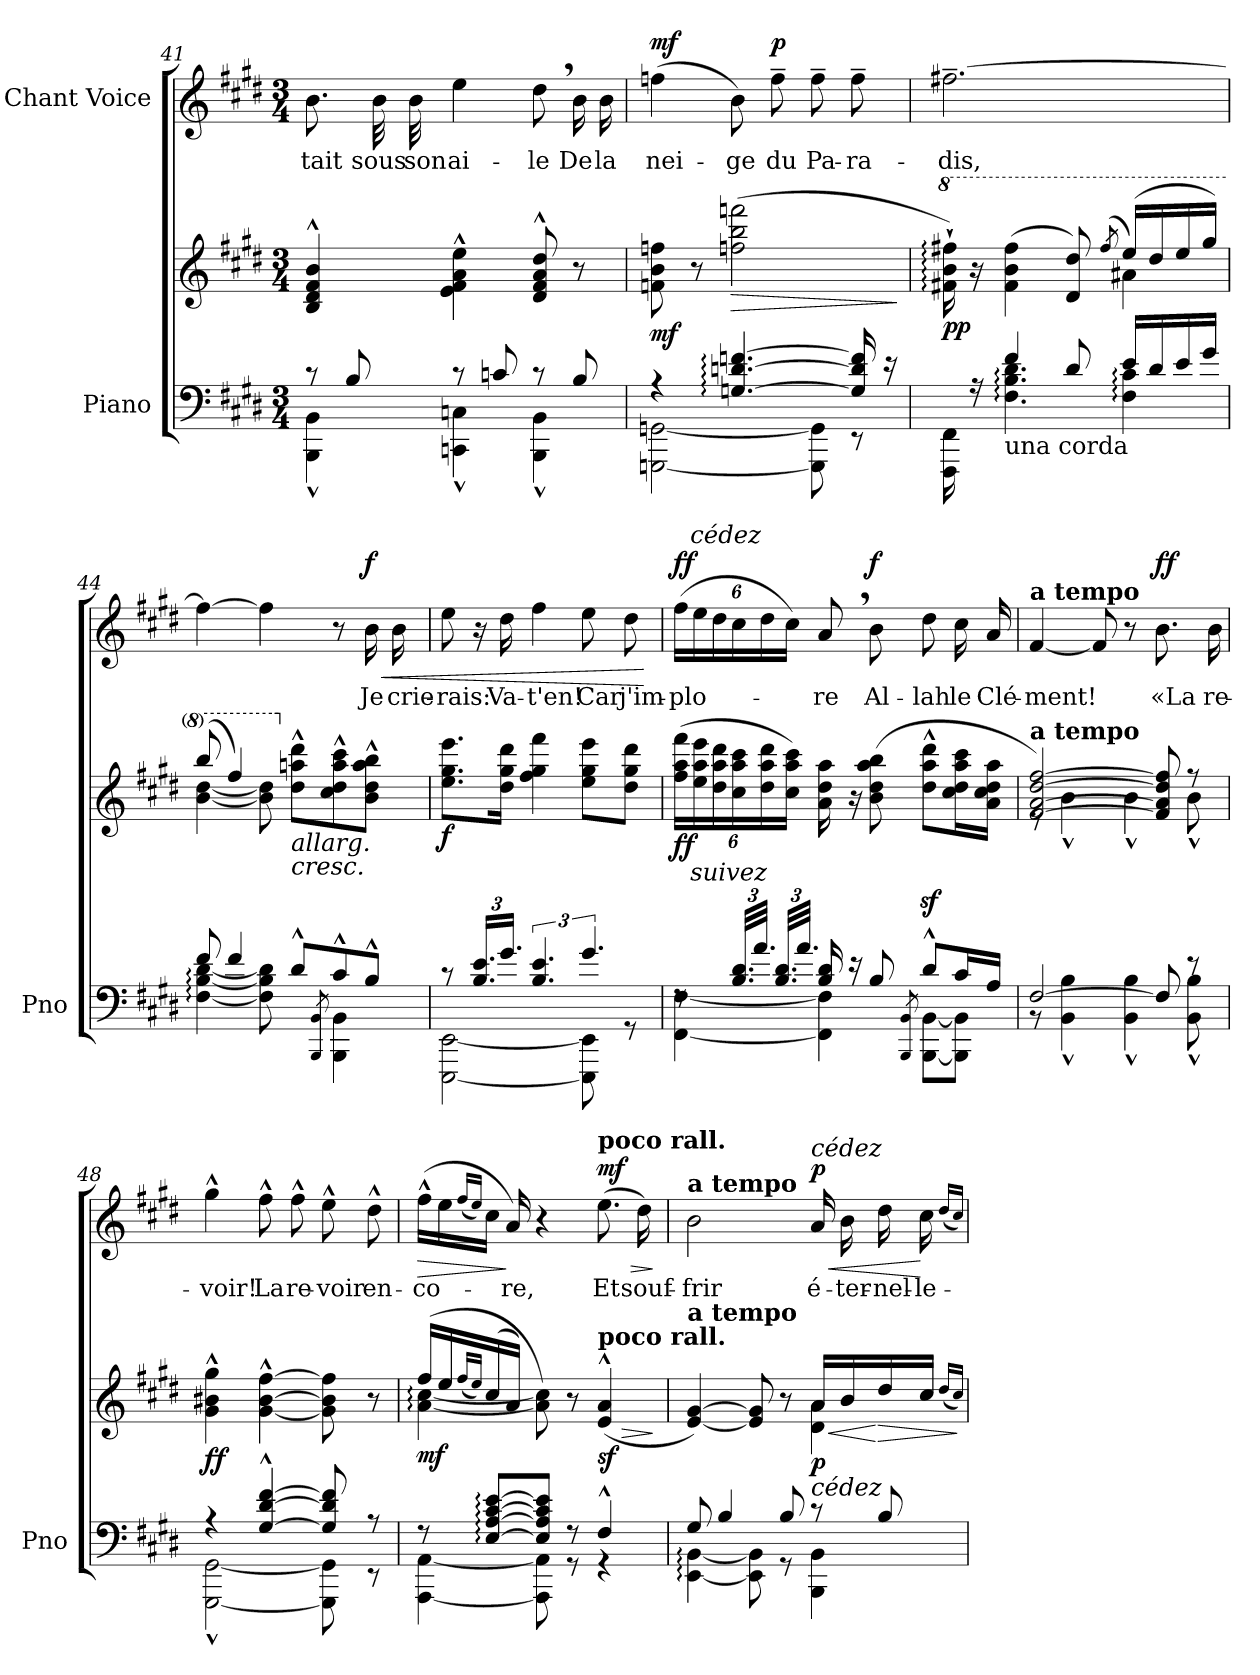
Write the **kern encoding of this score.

**kern	**kern	**dynam	**kern	**text	**dynam
*part2	*part2	*part2	*part1	*part1	*part1
*staff3	*staff2	*staff2/3	*staff1	*staff1	*staff1
*I"Piano	*	*	*I"Chant Voice	*	*
*I'Pno	*	*	*	*	*
*clefF4	*clefG2	*	*clefG2	*	*
*k[f#c#g#d#]	*k[f#c#g#d#]	*	*k[f#c#g#d#]	*	*
*M3/4	*M3/4	*	*M3/4	*	*
=41	=41	=41	=41	=41	=41
*^	*	*	*	*	*
!	!	!	!	!	!LO:LY:b	!
8r	4BBB\^^ 4BB\^^	4B/^^ 4d#/^^ 4f#/^^ 4b/^^	.	8.b\	-tait	.
8B/	.	.	.	.	.	.
!	!	!	!	!	!LO:LY:b	!
.	.	.	.	32b\	sous	.
!	!	!	!	!	!LO:LY:b	!
.	.	.	.	32b\	son	.
!	!	!	!	!	!LO:LY:b	!
8r	4CCn\^^ 4Cn\^^	4e\^^ 4f#\^^ 4a\^^ 4ee\^^	.	4ee\	ai-	.
8cn/	.	.	.	.	.	.
!	!	!	!	!	!LO:LY:b	!
8r	4BBB\^^ 4BB\^^	8d#/^^ 8f#/^^ 8a/^^ 8dd#/^^	.	8dd#,\	-le	.
!	!	!	!	!	!LO:LY:b	!
8B/	.	8r	.	16b\	De	.
!	!	!	!	!	!LO:LY:b	!
.	.	.	.	16b\	la	.
!!LO:LB:g=z
=42	=42	=42	=42	=42	=42	=42
!	!	!	!LO:DY:b	!	!LO:LY:b	!LO:DY:a
4r	[2GGGn\ [2GGn\	8fn\ 8b\ 8ffn\	mf	(>4ffn\	nei-	mf
.	.	8r	.	.	.	.
!	!	!	!LO:HP:b	!	!LO:LY:b	!
[4.Gn/: [4.dn/: [4.fn/:	.	(>2ffn\ 2bb\ 2fffn\	>	8b\)	-ge	.
!	!	!	!	!	!LO:LY:b	!LO:DY:a
.	.	.	.	8ff~\	du	p
!	!	!	!	!	!LO:LY:b	!
.	8GGG\] 8GG\]	.	.	8ff~\	Pa-	.
!	!	!	!	!	!LO:LY:b	!
16G/] 16d/] 16f/]	8r	.	.	8ff~\	-ra-	.
16r	.	.	.	.	.	.
*v	*v	*	*	*	*	*
.	.	]	.	.	.
=43	=43	=43	=43	=43	=43
*^	*	*	*	*	*
*	*	*8va	*	*	*	*
*	*	*^	*	*	*	*
!	!	!	!	!LO:DY:b	!	!LO:LY:b	!
8ryy	16FFF#\ 16FF#\	16ff#X\:` 16bb\:` 16fff#X\:`)	2rcyy	pp	[2.ff#X~\	-dis,	.
.	16rA	16r	.	.	.	.	.
!LO:TX:b:t=una corda	!	!	!	!	!	!	!
4f#/	4.F#\: 4.B\: 4.d#\:	(>4ff#\ 4bb\ 4fff#\	.	.	.	.	.
8d#/	.	8dd#/ 8ddd#/)	.	.	.	.	.
.	.	(>8qfff#/	.	.	.	.	.
16e/LL	4F#\: 4c#\:	(>16eee/LL)	4aa#X\	.	.	.	.
16d#/	.	16ddd#/	.	.	.	.	.
16e/	.	16eee/	.	.	.	.	.
16g#/JJ	.	16ggg#/JJ)	.	.	.	.	.
=44	=44	=44	=44	=44	=44	=44	=44
*	*	*	*	*	*^	*	*
8f#/	[4F#\: [4B\: [4d#\:	(>8bbb/	[4bb\ [4ddd#\	.	4ff#\_	4.ryy	.	.
4f#/	.	4fff#/)	.	.	.	.	.	.
.	8F#\] 8B\] 8d#\]	.	8bb\] 8ddd#\]	.	4ff#\]	.	.	.
*	*	*X8va	*	*	*	*	*	*
*	*	*	*	*	*MM45	*	*	*
!	!	!LO:TX:b:i:t=allarg.	!	!	!	!	!	!
!	!	!LO:TX:b:i:t=cresc.	!	!	!	!	!	!
8d#^^/L	8ryy	8dd#\^^ 8aan\^^ 8ddd#\^^L	8ryy	.	.	4.ryy	.	.
.	8qBBB/ 8qBB/	.	.	.	.	.	.	.
8c#^^/	4BBB\ 4BB\	8cc#\^^ 8dd#\^^ 8aa\^^ 8ccc#\^^	4ryy	.	8r	.	.	.
!	!	!	!	!	!	!	!LO:LY:b	!LO:HP:b
!	!	!	!	!	!	!	!	!LO:DY:n=1:a
8B^^/J	.	8b\^^ 8dd#\^^ 8aa\^^ 8bb\^^J	.	.	16b\	.	Je	< f
!	!	!	!	!	!	!	!LO:LY:b	!
.	.	.	.	.	16b\	.	crie-	.
*	*	*v	*v	*	*	*	*	*
!!LO:LB:g=z
=45	=45	=45	=45	=45	=45	=45	=45
!	!	!	!LO:DY:b	!	!	!LO:LY:b	!
*	*	*	*	*v	*v	*	*
8r	[2EEE\ [2EE\	8.ee\ 8.gg#\ 8.eee\L	f	8ee\	-rais:	.
24.B/ 24.e/L	.	.	.	16r	.	.
!	!	!	!	!	!LO:LY:b	!
24.g#/J	.	16dd#\ 16gg#\ 16ddd#\Jk	.	16dd#\	Va-	.
!	!	!	!	!	!LO:LY:b	!
6.B/ 6.e/	.	4ff#\ 4gg#\ 4fff#\	.	4ff#\	-t'en!	.
!	!	!	!	!	!LO:LY:b	!
6.g#/	8EEE\] 8EE\]	8ee\ 8gg#\ 8eee\L	.	8ee\	Car	.
!	!	!	!	!	!LO:LY:b	!
.	8r	8dd#\ 8gg#\ 8ddd#\J	.	8dd#\	j'im-	.
*v	*v	*	*	*	*	*
.	.	.	.	.	[
=46	=46	=46	=46	=46	=46
*^	*	*	*	*	*
*	*	*Xbrackettup	*	*Xbrackettup	*	*
!	!	!	!LO:DY:b	!	!LO:LY:b	!LO:DY:a
8rF	[4FF#\ [4F#\	(>24ff#\ 24aa\ 24fff#\LL	ff	(>24ff#\LL	-plo-	ff
*	*	*	*	*MM47	*	*
!	!	!	!	!LO:TX:a:i:t=cédez	!	!
!	!	!LO:TX:b:i:t=suivez	!	!	!	!
.	.	24ee\ 24aa\ 24eee\	.	24ee\	.	.
.	.	24dd#\ 24aa\ 24ddd#\	.	24dd#\	.	.
48.B/ 48.d#/LL	.	24cc#\ 24aa\ 24ccc#\	.	24cc#\	.	.
48.a/JJ	.	.	.	.	.	.
*	*	*	*	*MM45	*	*
.	.	24dd#\ 24aa\ 24ddd#\	.	24dd#\	.	.
48.B/ 48.d#/LL	.	.	.	.	.	.
.	.	24cc#\ 24aa\ 24ccc#\JJ)	.	24cc#\JJ)	.	.
48.a/JJ	.	.	.	.	.	.
!	!	!	!	!	!LO:LY:b	!
16B/ 16d#/	4FF#\] 4F#\]	16a\ 16dd#\ 16aa\	.	8a,/	-re	.
16r	.	16r	.	.	.	.
*	*	*	*	*MM43	*	*
!	!	!	!	!	!LO:LY:b	!LO:DY:a
8B/	.	(>8b\ 8dd#\ 8aa\ 8bb\	.	8b\	Al-	f
.	8qBBB/ 8qBB/	.	.	.	.	.
!	!	!	!	!	!LO:LY:b	!
8d#^^/L	[8BBB\ [8BB\L	8dd#\z<^^ 8aa\z<^^ 8ddd#\z<^^L	.	8dd#\	-lah	.
!	!	!	!	!	!LO:LY:b	!
16c#/L	8BBB\] 8BB\]J	16cc#\ 16dd#\ 16aa\ 16ccc#\L	.	16cc#\	le	.
!	!	!	!	!	!LO:LY:b	!
16A/JJ	.	16a\ 16cc#\ 16dd#\ 16aa\JJ	.	16a/	Clé-	.
=47	=47	=47	=47	=47	=47	=47
*	*	*^	*	*	*	*
!	!	!	!	!	!LO:TX:a:B:t=a tempo	!	!
!	!	!LO:TX:a:B:t=a tempo	!	!	!	!	!
!	!	!	!	!	!	!LO:LY:b	!
[2F#/	8r	[2f#/ [2a/ [2dd#/ [2ff#/)	8re	.	[4f#/	-ment!	.
.	4BB\^^ 4B\^^	.	4b^^\	.	.	.	.
.	.	.	.	.	8f#/]	.	.
.	4BB\^^ 4B\^^	.	4b^^\	.	8r	.	.
!	!	!	!	!	!	!LO:LY:b	!LO:DY:a
8F#/]	.	8f#/] 8a/] 8dd#/] 8ff#/]	.	.	8.b\	«La	ff
8re	8BB\^^ 8B\^^	8rff	8b^^\	.	.	.	.
!	!	!	!	!	!	!LO:LY:b	!
.	.	.	.	.	16b\	re-	.
*	*	*v	*v	*	*	*	*
!!LO:PB:g=z
=48	=48	=48	=48	=48	=48	=48
!	!	!	!LO:DY:b	!	!LO:LY:b	!
4r	[2GGG#\^^ [2GG#\^^	4g#\^^ 4b#X\^^ 4gg#\^^	ff	4gg#^^\	-voir!	.
!	!	!	!	!	!LO:LY:b	!
[4G#/^^ [4d#/^^ [4f#/^^	.	[4g#\^^ [4b#\^^ [4ff#\^^	.	8ff#^^\	La	.
!	!	!	!	!	!LO:LY:b	!
.	.	.	.	8ff#^^\	re-	.
!	!	!	!	!	!LO:LY:b	!
8G#/] 8d#/] 8f#/]	8GGG#\] 8GG#\]	8g#\] 8b#\] 8ff#\]	.	8ee^^\	-voir	.
!	!	!	!	!	!LO:LY:b	!
8r	8r	8r	.	8dd#^^\	en-	.
=49	=49	=49	=49	=49	=49	=49
*	*	*^	*	*	*	*
!	!	!	!	!LO:DY:b	!	!LO:LY:b	!LO:HP:b
8r	[4AAA\ [4AA\	(>16ff#/LL	[4a\: [4cc#\:	mf	(>16ff#^^\LL	-co-	>
.	.	16ee/	.	.	16ee\	.	.
.	.	(<16qff#/LL	.	.	(<16qff#/LL	.	.
.	.	16qee/JJ)	.	.	16qee/JJ)	.	.
[8E/: [8A/: [8c#/: [8e/:L	.	(>16cc#/	.	.	16cc#\JJ	.	.
!	!	!	!	!	!	!LO:LY:b	!
.	.	16a/JJ)	.	.	16a/)	-re,	]
8E/] 8A/] 8c#/] 8e/]J	8AAA\] 8AA\]	8rffyy	8a\] 8cc#\])	.	4r	.	.
8r	8r	8r	8ryy	.	.	.	.
*	*	*	*	*	*MM44	*	*
!	!	!	!	!	!LO:TX:a:B:t=poco rall.	!	!
!	!	!LO:TX:a:B:t=poco rall.	!	!	!	!	!
!	!	!	!	!LO:HP:b	!	!LO:LY:b	!LO:HP:b
!	!	!	!	!LO:DY:n=1:b	!	!	!LO:DY:n=1:a
4F#^^/	4r	(<4e/^^ 4a/^^	4rgggyy	> sf	(>8.ee\	Et	> mf
!	!	!	!	!	!	!LO:LY:b	!
.	.	.	.	.	16dd#\)	souf-	.
*v	*v	*	*	*	*	*	*
*	*v	*v	*	*	*	*
.	.	]	.	.	]
=50	=50	=50	=50	=50	=50
*	*	*	*MM50	*	*
*^	*^	*	*	*	*
!	!	!	!	!	!LO:TX:a:B:t=a tempo	!	!
!	!	!LO:TX:a:B:t=a tempo	!	!	!	!	!
!	!	!	!	!	!	!LO:LY:b	!
8G#/	[4EE\: [4BB\:	[4e/ [4g#/)	2reyy	.	2b\	-frir	.
4B/	.	.	.	.	.	.	.
.	8EE\] 8BB\]	8e/] 8g#/]	.	.	.	.	.
8B/	8r	8r	.	.	.	.	.
*	*	*	*	*	*MM44	*	*
!	!	!	!	!	!LO:TX:a:i:t=cédez	!	!
!	!	!LO:TX:b:i:t=cédez	!	!	!	!	!
!	!	!	!	!LO:HP:b	!	!LO:LY:b	!LO:HP:b
!	!	!	!	!LO:DY:n=1:b	!	!	!LO:DY:n=1:a
8r	4BBB\ 4BB\	16a/LL	4d#\ 4a\	< p	16a/	é-	< p
!	!	!	!	!	!	!LO:LY:b	!
.	.	16b/	.	.	16b\	-ter-	.
!	!	!	!	!LO:HP:n=1:b	!	!LO:LY:b	!
8B/	.	16dd#/	.	[ >	16dd#\	-nel-	.
!	!	!	!	!	!	!LO:LY:b	!
.	.	16cc#/JJ	.	.	16cc#\	-le-	[
*v	*v	*	*	*	*	*	*
*	*v	*v	*	*	*	*
.	(<16qdd#/LL	.	(<16qdd#/LL	.	.
.	16qcc#/JJ)	.	16qcc#/JJ)	.	.
.	.	]	.	.	.
=	=	=	=	=	=
*-	*-	*-	*-	*-	*-
